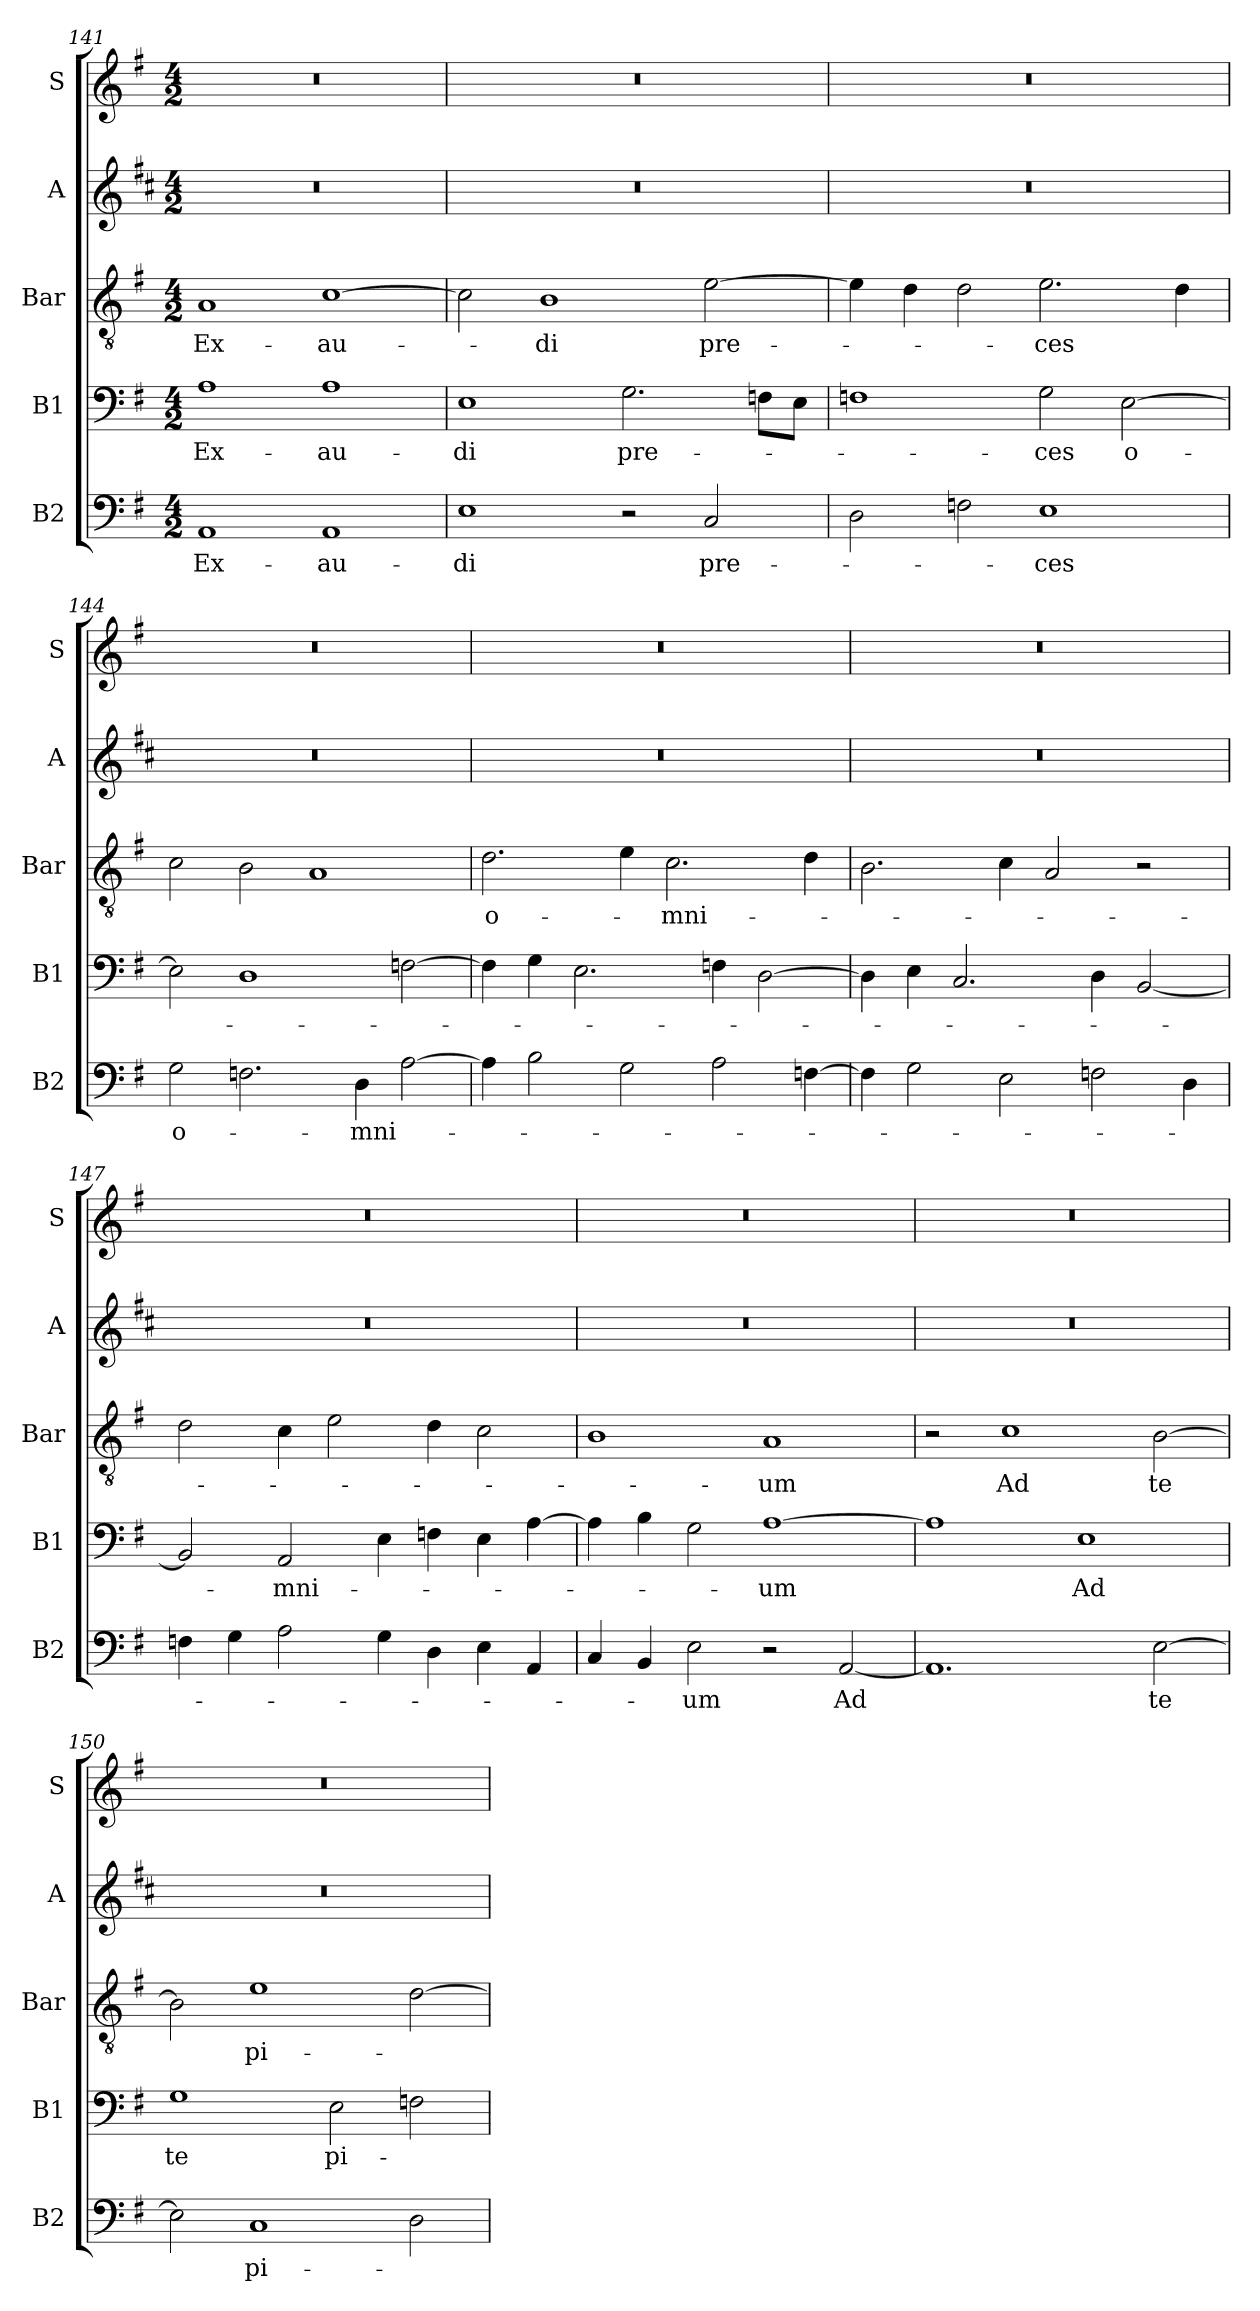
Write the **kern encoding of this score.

**kern	**text	**kern	**text	**kern	**text	**kern	**kern
*part5	*part5	*part4	*part4	*part3	*part3	*part2	*part1
*staff5	*staff5	*staff4	*staff4	*staff3	*staff3	*staff2	*staff1
*I"B2	*	*I"B1	*	*I"Bar	*	*I"A	*I"S
*I'B2	*	*I'B1	*	*I'Bar	*	*I'A	*I'S
*clefF4	*	*clefF4	*	*clefGv2	*	*clefG2	*clefG2
*	*	*	*	*	*	*ITrd4c7	*
*k[f#]	*	*k[f#]	*	*k[f#]	*	*k[f#]	*k[f#]
*M4/2	*	*M4/2	*	*M4/2	*	*M4/2	*M4/2
=141	=141	=141	=141	=141	=141	=141	=141
!	!LO:LY:b	!	!LO:LY:b	!	!LO:LY:b	!	!
1AA	Ex-	1A	Ex-	1A	Ex-	0r	0r
!	!LO:LY:b	!	!LO:LY:b	!	!LO:LY:b	!	!
1AA	-au-	1A	-au-	[1c	-au-	.	.
=142	=142	=142	=142	=142	=142	=142	=142
!	!LO:LY:b	!	!LO:LY:b	!	!	!	!
1E	-di	1E	-di	2c\]	.	0r	0r
!	!	!	!	!	!LO:LY:b	!	!
.	.	.	.	1B	-di	.	.
!	!	!	!LO:LY:b	!	!	!	!
2r	.	2.G\	pre-	.	.	.	.
!	!LO:LY:b	!	!	!	!LO:LY:b	!	!
2C/	pre-	.	.	[2e\	pre-	.	.
.	.	8Fn\L	.	.	.	.	.
.	.	8E\J	.	.	.	.	.
=143	=143	=143	=143	=143	=143	=143	=143
2D\	.	1Fn	.	4e\]	.	0r	0r
.	.	.	.	4d\	.	.	.
2Fn\	.	.	.	2d\	.	.	.
!	!LO:LY:b	!	!LO:LY:b	!	!LO:LY:b	!	!
1E	-ces	2G\	-ces	2.e\	-ces	.	.
!	!	!	!LO:LY:b	!	!	!	!
.	.	[2E\	o-	.	.	.	.
.	.	.	.	4d\	.	.	.
=144	=144	=144	=144	=144	=144	=144	=144
!	!LO:LY:b	!	!	!	!	!	!
2G\	o-	2E\]	.	2c\	.	0r	0r
2.Fn\	.	1D	.	2B\	.	.	.
.	.	.	.	1A	.	.	.
!	!LO:LY:b	!	!	!	!	!	!
4D\	-mni-	.	.	.	.	.	.
[2A\	.	[2Fn\	.	.	.	.	.
!!LO:LB:g=z
=145	=145	=145	=145	=145	=145	=145	=145
!	!	!	!	!	!LO:LY:b	!	!
4A\]	.	4F\]	.	2.d\	o-	0r	0r
2B\	.	4G\	.	.	.	.	.
.	.	2.E\	.	.	.	.	.
2G\	.	.	.	4e\	.	.	.
!	!	!	!	!	!LO:LY:b	!	!
.	.	.	.	2.c\	-mni-	.	.
2A\	.	4Fn\	.	.	.	.	.
.	.	[2D\	.	.	.	.	.
[4Fn\	.	.	.	4d\	.	.	.
=146	=146	=146	=146	=146	=146	=146	=146
4F\]	.	4D\]	.	2.B\	.	0r	0r
2G\	.	4E\	.	.	.	.	.
.	.	2.C/	.	.	.	.	.
2E\	.	.	.	4c\	.	.	.
.	.	.	.	2A/	.	.	.
2Fn\	.	4D\	.	.	.	.	.
.	.	[2BB/	.	2r	.	.	.
4D\	.	.	.	.	.	.	.
=147	=147	=147	=147	=147	=147	=147	=147
4Fn\	.	2BB/]	.	2d\	.	0r	0r
4G\	.	.	.	.	.	.	.
!	!	!	!LO:LY:b	!	!	!	!
2A\	.	2AA/	-mni-	4c\	.	.	.
.	.	.	.	2e\	.	.	.
4G\	.	4E\	.	.	.	.	.
4D\	.	4Fn\	.	4d\	.	.	.
4E\	.	4E\	.	2c\	.	.	.
4AA/	.	[4A\	.	.	.	.	.
=148	=148	=148	=148	=148	=148	=148	=148
4C/	.	4A\]	.	1B	.	0r	0r
4BB/	.	4B\	.	.	.	.	.
!	!LO:LY:b	!	!	!	!	!	!
2E\	-um	2G\	.	.	.	.	.
!	!	!	!LO:LY:b	!	!LO:LY:b	!	!
2r	.	[1A	-um	1A	-um	.	.
!	!LO:LY:b	!	!	!	!	!	!
[2AA/	Ad	.	.	.	.	.	.
=149	=149	=149	=149	=149	=149	=149	=149
1.AA]	.	1A]	.	2r	.	0r	0r
!	!	!	!	!	!LO:LY:b	!	!
.	.	.	.	1c	Ad	.	.
!	!	!	!LO:LY:b	!	!	!	!
.	.	1E	Ad	.	.	.	.
!	!LO:LY:b	!	!	!	!LO:LY:b	!	!
[2E\	te	.	.	[2B\	te	.	.
=150	=150	=150	=150	=150	=150	=150	=150
!	!	!	!LO:LY:b	!	!	!	!
2E\]	.	1G	te	2B\]	.	0r	0r
!	!LO:LY:b	!	!	!	!LO:LY:b	!	!
1C	pi-	.	.	1e	pi-	.	.
!	!	!	!LO:LY:b	!	!	!	!
.	.	2E\	pi-	.	.	.	.
2D\	.	2Fn\	.	[2d\	.	.	.
=	=	=	=	=	=	=	=
*-	*-	*-	*-	*-	*-	*-	*-
